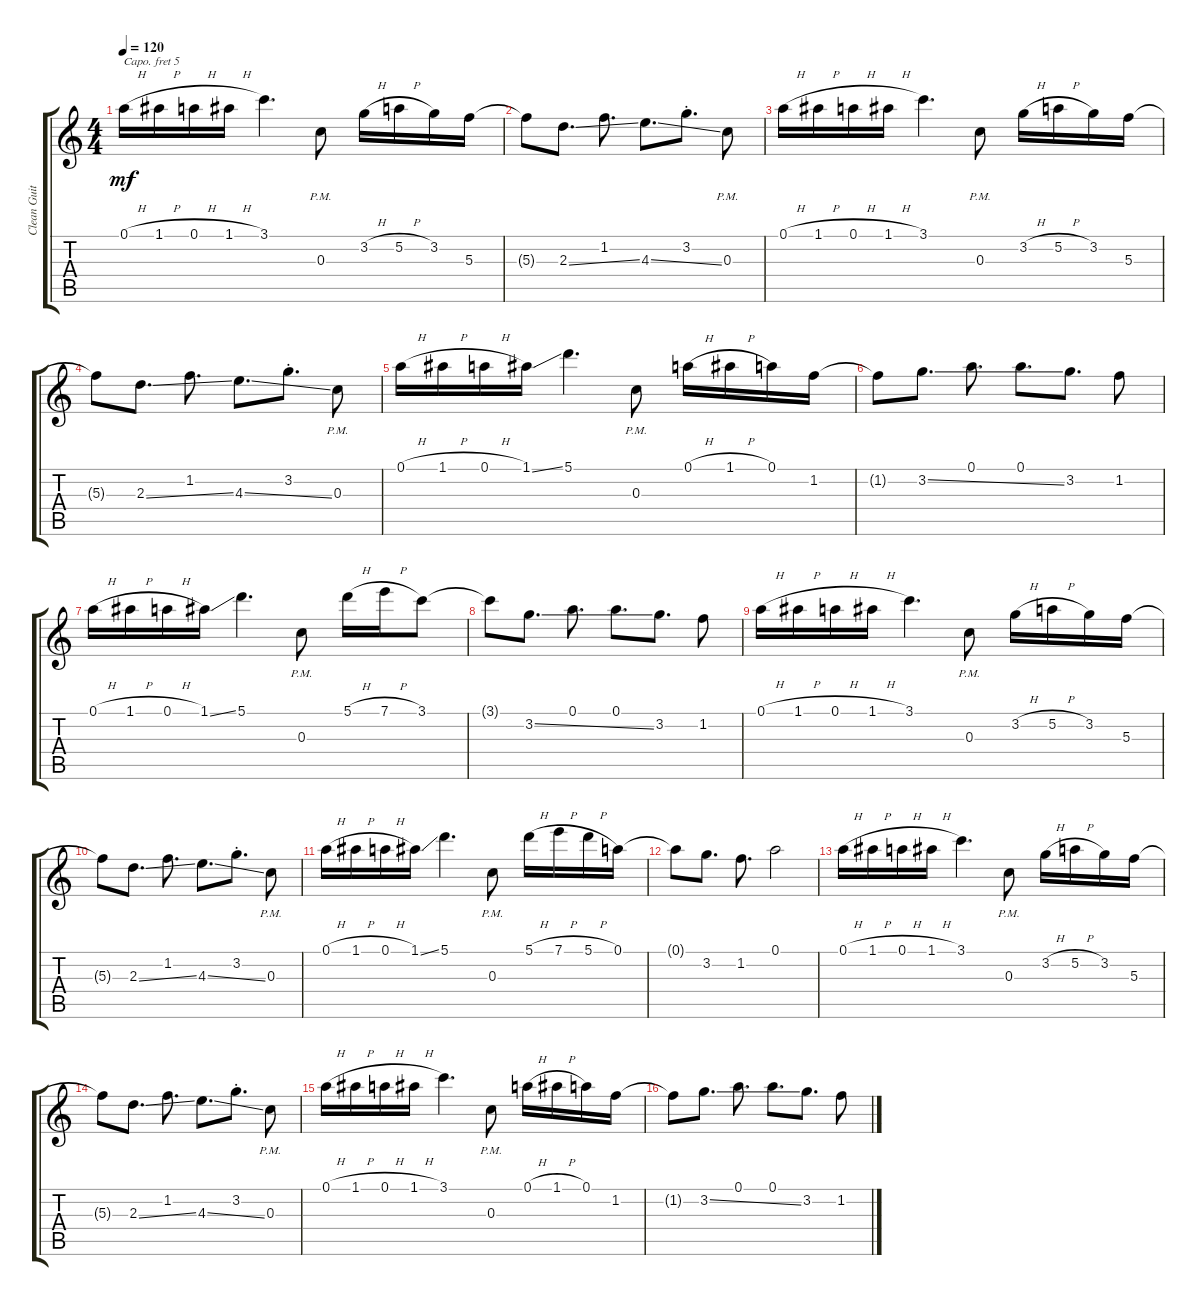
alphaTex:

\track ("Clean Guitar" "Clean Guit") {instrument electricguitarclean}
\staff {score tabs}
\capo 5
\tuning (E4 B3 G3 D3 A2 E2) {hide}
\ts (4 4)
\tempo 120
\clef g2
\ks c
0.1{h}.16{dy mf} 1.1{h}.16 0.1{h}.16 1.1{h}.16 3.1.4{d} 0.3{pm}.8 3.2{h}.16 5.2{h}.16 3.2.16 5.3.16 |
5.3{t}.8 2.3{ss}.8{d} 1.2.8{d} 4.3{ss}.8{d} 3.2{st}.8{d} 0.3{pm}.8 |
0.1{h}.16 1.1{h}.16 0.1{h}.16 1.1{h}.16 3.1.4{d} 0.3{pm}.8 3.2{h}.16 5.2{h}.16 3.2.16 5.3.16 |
5.3{t}.8 2.3{ss}.8{d} 1.2.8{d} 4.3{ss}.8{d} 3.2{st}.8{d} 0.3{pm}.8 |
0.1{h}.16 1.1{h}.16 0.1{h}.16 1.1{ss}.16 5.1.4{d} 0.3{pm}.8 0.1{h}.16 1.1{h}.16 0.1.16 1.2.16 |
1.2{t}.8 3.2{ss}.8{d} 0.1.8{d} 0.1.8{d} 3.2.8{d} 1.2.8 |
0.1{h}.16 1.1{h}.16 0.1{h}.16 1.1{ss}.16 5.1.4{d} 0.3{pm}.8 5.1{h}.16 7.1{h}.16 3.1.8 |
3.1{t}.8 3.2{ss}.8{d} 0.1.8{d} 0.1.8{d} 3.2.8{d} 1.2.8 |
0.1{h}.16 1.1{h}.16 0.1{h}.16 1.1{h}.16 3.1.4{d} 0.3{pm}.8 3.2{h}.16 5.2{h}.16 3.2.16 5.3.16 |
5.3{t}.8 2.3{ss}.8{d} 1.2.8{d} 4.3{ss}.8{d} 3.2{st}.8{d} 0.3{pm}.8 |
0.1{h}.16 1.1{h}.16 0.1{h}.16 1.1{ss}.16 5.1.4{d} 0.3{pm}.8 5.1{h}.16 7.1{h}.16 5.1{h}.16 0.1.16 |
0.1{t}.8 3.2.8{d} 1.2.8{d} 0.1.2 |
0.1{h}.16 1.1{h}.16 0.1{h}.16 1.1{h}.16 3.1.4{d} 0.3{pm}.8 3.2{h}.16 5.2{h}.16 3.2.16 5.3.16 |
5.3{t}.8 2.3{ss}.8{d} 1.2.8{d} 4.3{ss}.8{d} 3.2{st}.8{d} 0.3{pm}.8 |
0.1{h}.16 1.1{h}.16 0.1{h}.16 1.1{h}.16 3.1.4{d} 0.3{pm}.8 0.1{h}.16 1.1{h}.16 0.1.16 1.2.16 |
1.2{t}.8 3.2{ss}.8{d} 0.1.8{d} 0.1.8{d} 3.2.8{d} 1.2.8
